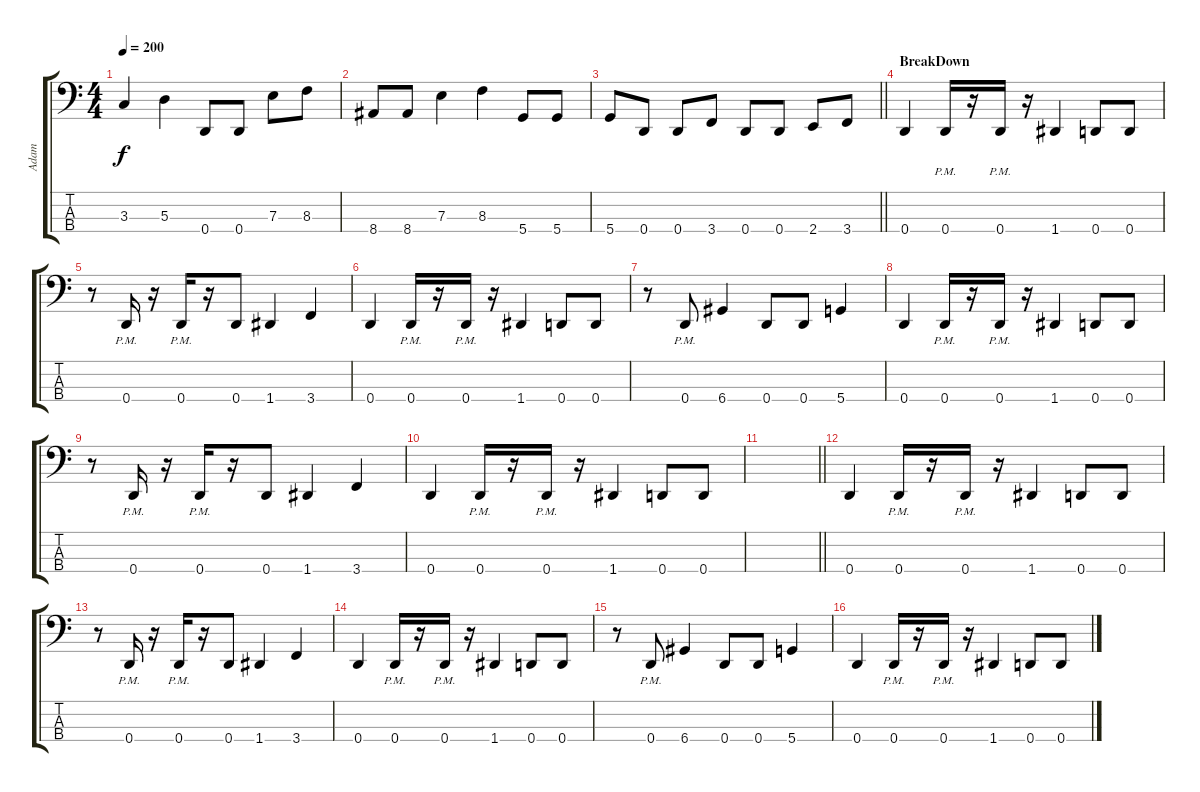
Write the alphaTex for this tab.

\track ("Adam" "Adam") {instrument electricbasspick}
\staff {score tabs}
\tuning (G2 D2 A1 D1) {hide}
\ts (4 4)
\tempo 200
\clef f4
\ks c
3.3.4{dy f} 5.3.4 0.4.8 0.4.8 7.3.8 8.3.8 |
8.4.8 8.4.8 7.3.4 8.3.4 5.4.8 5.4.8 |
\barLineRight lightlight
5.4.8 0.4.8 0.4.8 3.4.8 0.4.8 0.4.8 2.4.8 3.4.8 |
\section ("" "BreakDown")
0.4.4 0.4{pm}.16 r.16 0.4{pm}.16 r.16 1.4.4 0.4.8 0.4.8 |
r.8 0.4{pm}.16 r.16 0.4{pm}.16 r.16 0.4.8 1.4.4 3.4.4 |
0.4.4 0.4{pm}.16 r.16 0.4{pm}.16 r.16 1.4.4 0.4.8 0.4.8 |
r.8 0.4{pm}.8 6.4.4 0.4.8 0.4.8 5.4.4 |
0.4.4 0.4{pm}.16 r.16 0.4{pm}.16 r.16 1.4.4 0.4.8 0.4.8 |
r.8 0.4{pm}.16 r.16 0.4{pm}.16 r.16 0.4.8 1.4.4 3.4.4 |
0.4.4 0.4{pm}.16 r.16 0.4{pm}.16 r.16 1.4.4 0.4.8 0.4.8 |
\barLineRight lightlight
|
\section ("" "")
0.4.4 0.4{pm}.16 r.16 0.4{pm}.16 r.16 1.4.4 0.4.8 0.4.8 |
r.8 0.4{pm}.16 r.16 0.4{pm}.16 r.16 0.4.8 1.4.4 3.4.4 |
0.4.4 0.4{pm}.16 r.16 0.4{pm}.16 r.16 1.4.4 0.4.8 0.4.8 |
r.8 0.4{pm}.8 6.4.4 0.4.8 0.4.8 5.4.4 |
0.4.4 0.4{pm}.16 r.16 0.4{pm}.16 r.16 1.4.4 0.4.8 0.4.8
